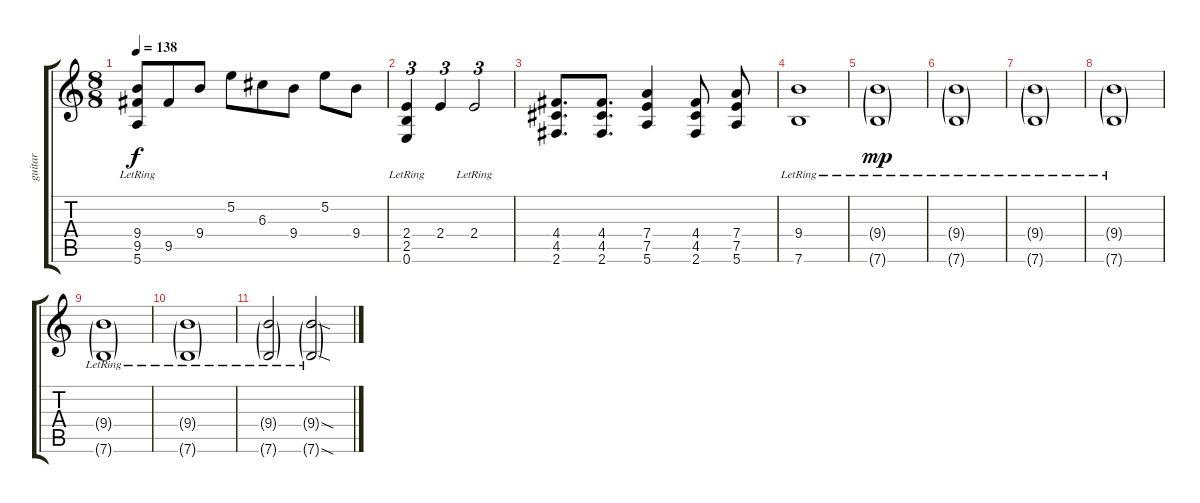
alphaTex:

\track ("guitar" "guitar") {instrument electricguitarclean}
\staff {score tabs}
\tuning (E4 B3 G3 D3 A2 E2) {hide}
\ts (8 8)
\tempo 138
\clef g2
\ks c
(9.4{lr} 9.5{lr} 5.6{lr}).8{dy f} 9.5.8 9.4.8 5.2.8 6.3.8 9.4.8 5.2.8 9.4.8 |
(2.4{lr} 2.5{lr} 0.6{lr}).4{tu (3 2)} 2.4.4{tu (3 2)} 2.4{lr}.2{tu (3 2)} |
(4.4 4.5 2.6).8{d} (4.4 4.5 2.6).8{d} (7.4 7.5 5.6).4 (4.4 4.5 2.6).8 (7.4 7.5 5.6).8 |
(9.4{lr} 7.6{lr}).1 |
(9.4{g lr} 7.6{g lr}).1{dy mp} |
(9.4{g lr} 7.6{g lr}).1 |
(9.4{g lr} 7.6{g lr}).1 |
(9.4{g lr} 7.6{g lr}).1 |
(9.4{g lr} 7.6{g lr}).1 |
(9.4{g lr} 7.6{g lr}).1 |
(9.4{g lr} 7.6{g lr}).2 (9.4{sod g lr} 7.6{sod g lr}).2
